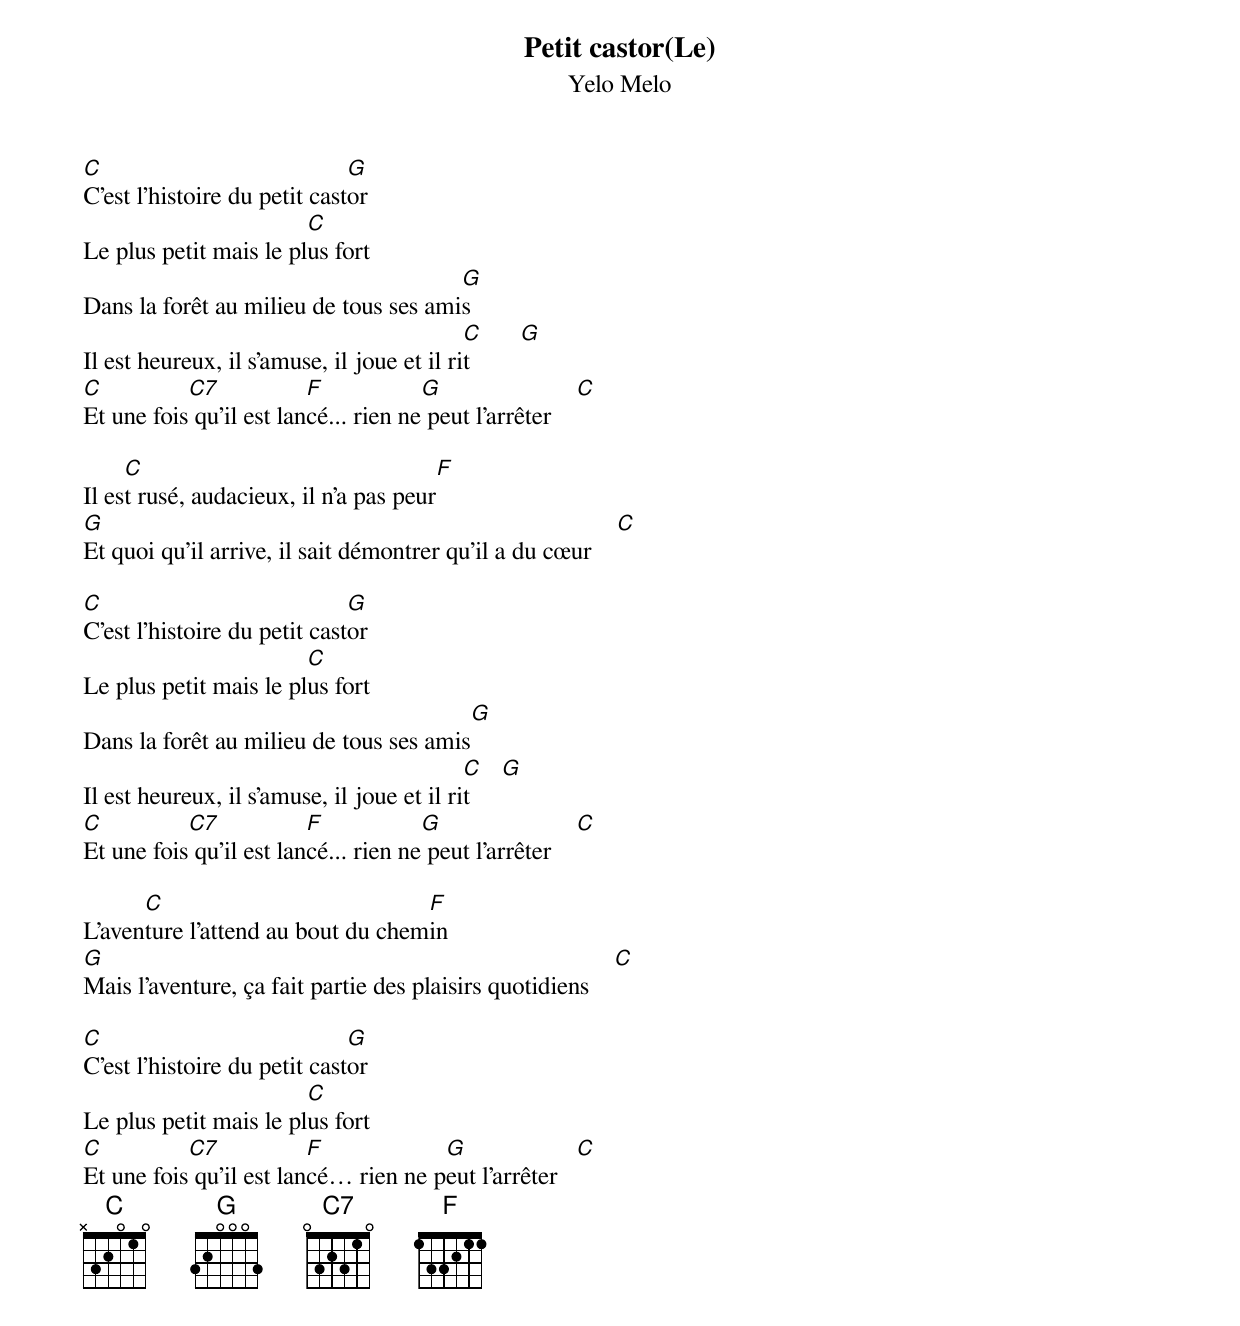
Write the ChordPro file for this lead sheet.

{t:Petit castor(Le)}
{st:Yelo Melo}

[C]C'est l'histoire du petit cast[G]or
Le plus petit mais le pl[C]us fort
Dans la forêt au milieu de tous ses ami[G]s
Il est heureux, il s'amuse, il joue et il ri[C]t        [G]
[C]Et une fois[C7] qu'il est lan[F]cé... rien ne[G] peut l'arrêter    [C]

Il es[C]t rusé, audacieux, il n'a pas peur[F]
[G]Et quoi qu'il arrive, il sait démontrer qu'il a du cœur    [C]

[C]C'est l'histoire du petit cast[G]or
Le plus petit mais le pl[C]us fort
Dans la forêt au milieu de tous ses amis[G]
Il est heureux, il s'amuse, il joue et il ri[C]t     [G]
[C]Et une fois[C7] qu'il est lan[F]cé... rien ne[G] peut l'arrêter    [C]

L'aven[C]ture l'attend au bout du chem[F]in
[G]Mais l'aventure, ça fait partie des plaisirs quotidiens    [C]

[C]C'est l'histoire du petit cast[G]or
Le plus petit mais le pl[C]us fort
[C]Et une fois[C7] qu'il est lan[F]cé… rien ne p[G]eut l'arrêter   [C]
